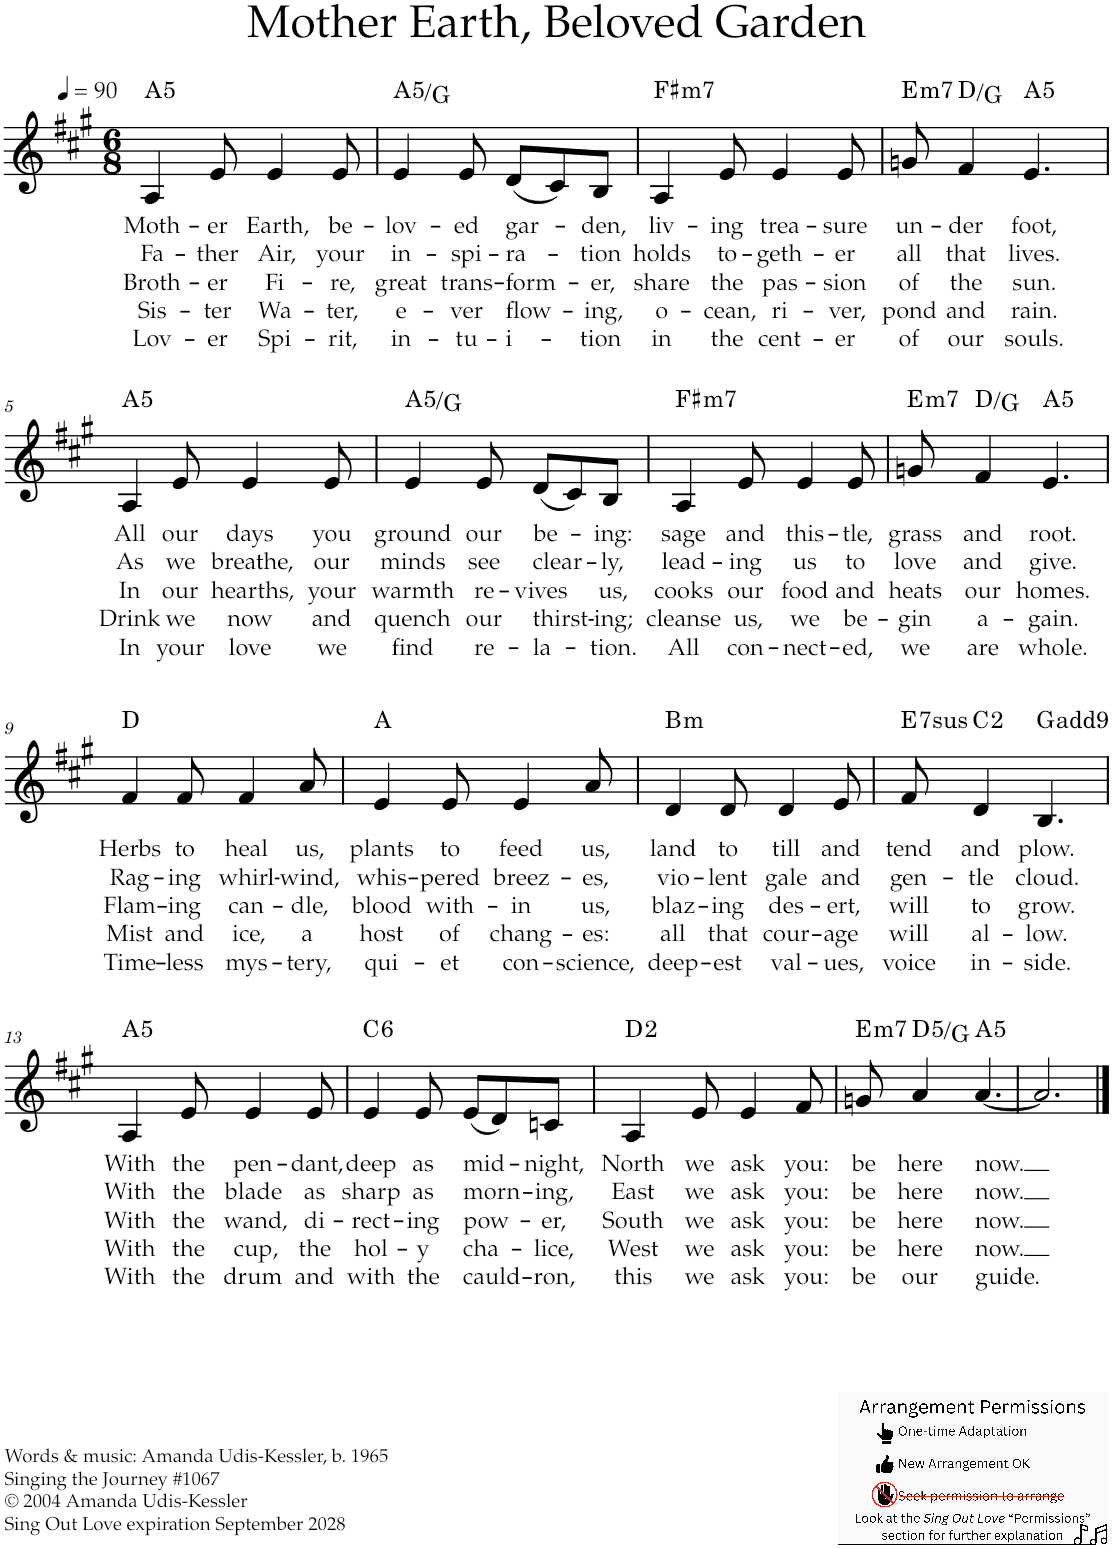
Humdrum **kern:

**kern	**text	**text	**text	**text	**text	**harte
*part1	*part1	*part1	*part1	*part1	*part1	*part1
*staff1	*staff1	*staff1	*staff1	*staff1	*staff1	*
*I"Piano	*	*	*	*	*	*
*I'Pno.	*	*	*	*	*	*
*clefG2	*	*	*	*	*	*
*k[f#c#g#]	*	*	*	*	*	*
*M6/8	*	*	*	*	*	*
*MM90	*	*	*	*	*	*
=1	=1	=1	=1	=1	=1	=1
!	!LO:LY:b	!LO:LY:b	!LO:LY:b	!LO:LY:b	!LO:LY:b	!LO:H:kt=5
4A/	Moth-	Fa-	Broth-	Sis-	Lov-	A:(1,5)
!	!LO:LY:b	!LO:LY:b	!LO:LY:b	!LO:LY:b	!LO:LY:b	!
8e/	-er	-ther	-er	-ter	-er	.
!	!LO:LY:b	!LO:LY:b	!LO:LY:b	!LO:LY:b	!LO:LY:b	!
4e/	Earth,	Air,	Fi-	Wa-	Spi-	.
!	!LO:LY:b	!LO:LY:b	!LO:LY:b	!LO:LY:b	!LO:LY:b	!
8e/	be-	your	-re,	-ter,	-rit,	.
=2	=2	=2	=2	=2	=2	=2
!	!LO:LY:b	!LO:LY:b	!LO:LY:b	!LO:LY:b	!LO:LY:b	!LO:H:kt=5
4e/	-lov-	in-	great	e-	in-	A:(1,5)/b7
!	!LO:LY:b	!LO:LY:b	!LO:LY:b	!LO:LY:b	!LO:LY:b	!
8e/	-ed	-spi-	trans-	-ver	-tu-	.
!	!LO:LY:b	!LO:LY:b	!LO:LY:b	!LO:LY:b	!LO:LY:b	!
(<8d/L	gar-	-ra-	-form-	flow-	-i-	.
8c#/)	.	.	.	.	.	.
!	!LO:LY:b	!LO:LY:b	!LO:LY:b	!LO:LY:b	!LO:LY:b	!
8B/J	-den,	-tion	-er,	-ing,	-tion	.
=3	=3	=3	=3	=3	=3	=3
!	!LO:LY:b	!LO:LY:b	!LO:LY:b	!LO:LY:b	!LO:LY:b	!LO:H:kt=m7
4A/	liv-	holds	share	o-	in	F#:min7
!	!LO:LY:b	!LO:LY:b	!LO:LY:b	!LO:LY:b	!LO:LY:b	!
8e/	-ing	to-	the	-cean,	the	.
!	!LO:LY:b	!LO:LY:b	!LO:LY:b	!LO:LY:b	!LO:LY:b	!
4e/	trea-	-geth-	pas-	ri-	cent-	.
!	!LO:LY:b	!LO:LY:b	!LO:LY:b	!LO:LY:b	!LO:LY:b	!
8e/	-sure	-er	-sion	-ver,	-er	.
=4	=4	=4	=4	=4	=4	=4
!	!LO:LY:b	!LO:LY:b	!LO:LY:b	!LO:LY:b	!LO:LY:b	!LO:H:kt=m7
8gn/	un-	all	of	pond	of	E:min7
!	!LO:LY:b	!LO:LY:b	!LO:LY:b	!LO:LY:b	!LO:LY:b	!
4f#/	-der	that	the	and	our	D:maj/4
!	!LO:LY:b	!LO:LY:b	!LO:LY:b	!LO:LY:b	!LO:LY:b	!LO:H:kt=5
4.e/	foot,	lives.	sun.	rain.	souls.	A:(1,5)
!!LO:LB:g=z
=5	=5	=5	=5	=5	=5	=5
!	!LO:LY:b	!LO:LY:b	!LO:LY:b	!LO:LY:b	!LO:LY:b	!LO:H:kt=5
4A/	All	As	In	Drink	In	A:(1,5)
!	!LO:LY:b	!LO:LY:b	!LO:LY:b	!LO:LY:b	!LO:LY:b	!
8e/	our	we	our	we	your	.
!	!LO:LY:b	!LO:LY:b	!LO:LY:b	!LO:LY:b	!LO:LY:b	!
4e/	days	breathe,	hearths,	now	love	.
!	!LO:LY:b	!LO:LY:b	!LO:LY:b	!LO:LY:b	!LO:LY:b	!
8e/	you	our	your	and	we	.
=6	=6	=6	=6	=6	=6	=6
!	!LO:LY:b	!LO:LY:b	!LO:LY:b	!LO:LY:b	!LO:LY:b	!LO:H:kt=5
4e/	ground	minds	warmth	quench	find	A:(1,5)/b7
!	!LO:LY:b	!LO:LY:b	!LO:LY:b	!LO:LY:b	!LO:LY:b	!
8e/	our	see	re-	our	re-	.
!	!LO:LY:b	!LO:LY:b	!LO:LY:b	!LO:LY:b	!LO:LY:b	!
(<8d/L	be-	clear-	-vives	thirst-	-la-	.
8c#/)	.	.	.	.	.	.
!	!LO:LY:b	!LO:LY:b	!LO:LY:b	!LO:LY:b	!LO:LY:b	!
8B/J	-ing:	-ly,	us,	-ing;	-tion.	.
=7	=7	=7	=7	=7	=7	=7
!	!LO:LY:b	!LO:LY:b	!LO:LY:b	!LO:LY:b	!LO:LY:b	!LO:H:kt=m7
4A/	sage	lead-	cooks	cleanse	All	F#:min7
!	!LO:LY:b	!LO:LY:b	!LO:LY:b	!LO:LY:b	!LO:LY:b	!
8e/	and	-ing	our	us,	con-	.
!	!LO:LY:b	!LO:LY:b	!LO:LY:b	!LO:LY:b	!LO:LY:b	!
4e/	this-	us	food	we	-nect-	.
!	!LO:LY:b	!LO:LY:b	!LO:LY:b	!LO:LY:b	!LO:LY:b	!
8e/	-tle,	to	and	be-	-ed,	.
=8	=8	=8	=8	=8	=8	=8
!	!LO:LY:b	!LO:LY:b	!LO:LY:b	!LO:LY:b	!LO:LY:b	!LO:H:kt=m7
8gn/	grass	love	heats	-gin	we	E:min7
!	!LO:LY:b	!LO:LY:b	!LO:LY:b	!LO:LY:b	!LO:LY:b	!
4f#/	and	and	our	a-	are	D:maj/4
!	!LO:LY:b	!LO:LY:b	!LO:LY:b	!LO:LY:b	!LO:LY:b	!LO:H:kt=5
4.e/	root.	give.	homes.	-gain.	whole.	A:(1,5)
!!LO:LB:g=z
=9	=9	=9	=9	=9	=9	=9
!	!LO:LY:b	!LO:LY:b	!LO:LY:b	!LO:LY:b	!LO:LY:b	!
4f#/	Herbs	Rag-	Flam-	Mist	Time-	D:maj
!	!LO:LY:b	!LO:LY:b	!LO:LY:b	!LO:LY:b	!LO:LY:b	!
8f#/	to	-ing	-ing	and	-less	.
!	!LO:LY:b	!LO:LY:b	!LO:LY:b	!LO:LY:b	!LO:LY:b	!
4f#/	heal	whirl-	can-	ice,	mys-	.
!	!LO:LY:b	!LO:LY:b	!LO:LY:b	!LO:LY:b	!LO:LY:b	!
8a/	us,	-wind,	-dle,	a	-tery,	.
=10	=10	=10	=10	=10	=10	=10
!	!LO:LY:b	!LO:LY:b	!LO:LY:b	!LO:LY:b	!LO:LY:b	!
4e/	plants	whis-	blood	host	qui-	A:maj
!	!LO:LY:b	!LO:LY:b	!LO:LY:b	!LO:LY:b	!LO:LY:b	!
8e/	to	-pered	with-	of	-et	.
!	!LO:LY:b	!LO:LY:b	!LO:LY:b	!LO:LY:b	!LO:LY:b	!
4e/	feed	breez-	-in	chang-	con-	.
!	!LO:LY:b	!LO:LY:b	!LO:LY:b	!LO:LY:b	!LO:LY:b	!
8a/	us,	-es,	us,	-es:	-science,	.
=11	=11	=11	=11	=11	=11	=11
!	!LO:LY:b	!LO:LY:b	!LO:LY:b	!LO:LY:b	!LO:LY:b	!LO:H:kt=m
4d/	land	vio-	blaz-	all	deep-	B:min
!	!LO:LY:b	!LO:LY:b	!LO:LY:b	!LO:LY:b	!LO:LY:b	!
8d/	to	-lent	-ing	that	-est	.
!	!LO:LY:b	!LO:LY:b	!LO:LY:b	!LO:LY:b	!LO:LY:b	!
4d/	till	gale	des-	cour-	val-	.
!	!LO:LY:b	!LO:LY:b	!LO:LY:b	!LO:LY:b	!LO:LY:b	!
8e/	and	and	-ert,	-age	-ues,	.
=12	=12	=12	=12	=12	=12	=12
!	!LO:LY:b	!LO:LY:b	!LO:LY:b	!LO:LY:b	!LO:LY:b	!LO:H:kt=7sus
8f#/	tend	gen-	will	will	voice	E:sus4(7)
!	!LO:LY:b	!LO:LY:b	!LO:LY:b	!LO:LY:b	!LO:LY:b	!
4d/	and	-tle	to	al-	in-	C:maj(2)
!	!LO:LY:b	!LO:LY:b	!LO:LY:b	!LO:LY:b	!LO:LY:b	!
4.B/	plow.	cloud.	grow.	-low.	-side.	G:maj(9)
!!LO:LB:g=z
=13	=13	=13	=13	=13	=13	=13
!	!LO:LY:b	!LO:LY:b	!LO:LY:b	!LO:LY:b	!LO:LY:b	!LO:H:kt=5
4A/	With	With	With	With	With	A:(1,5)
!	!LO:LY:b	!LO:LY:b	!LO:LY:b	!LO:LY:b	!LO:LY:b	!
8e/	the	the	the	the	the	.
!	!LO:LY:b	!LO:LY:b	!LO:LY:b	!LO:LY:b	!LO:LY:b	!
4e/	pen-	blade	wand,	cup,	drum	.
!	!LO:LY:b	!LO:LY:b	!LO:LY:b	!LO:LY:b	!LO:LY:b	!
8e/	-dant,	as	di-	the	and	.
=14	=14	=14	=14	=14	=14	=14
!	!LO:LY:b	!LO:LY:b	!LO:LY:b	!LO:LY:b	!LO:LY:b	!LO:H:kt=6
4e/	deep	sharp	-rect-	hol-	with	C:maj6
!	!LO:LY:b	!LO:LY:b	!LO:LY:b	!LO:LY:b	!LO:LY:b	!
8e/	as	as	-ing	-y	the	.
!	!LO:LY:b	!LO:LY:b	!LO:LY:b	!LO:LY:b	!LO:LY:b	!
(<8e/L	mid-	morn-	pow-	cha-	cauld-	.
8d/)	.	.	.	.	.	.
!	!LO:LY:b	!LO:LY:b	!LO:LY:b	!LO:LY:b	!LO:LY:b	!
8cn/J	-night,	-ing,	-er,	-lice,	-ron,	.
=15	=15	=15	=15	=15	=15	=15
!	!LO:LY:b	!LO:LY:b	!LO:LY:b	!LO:LY:b	!LO:LY:b	!
4A/	North	East	South	West	this	D:maj(2)
!	!LO:LY:b	!LO:LY:b	!LO:LY:b	!LO:LY:b	!LO:LY:b	!
8e/	we	we	we	we	we	.
!	!LO:LY:b	!LO:LY:b	!LO:LY:b	!LO:LY:b	!LO:LY:b	!
4e/	ask	ask	ask	ask	ask	.
!	!LO:LY:b	!LO:LY:b	!LO:LY:b	!LO:LY:b	!LO:LY:b	!
8f#/	you:	you:	you:	you:	you:	.
=16	=16	=16	=16	=16	=16	=16
!	!LO:LY:b	!LO:LY:b	!LO:LY:b	!LO:LY:b	!LO:LY:b	!LO:H:kt=m7
8gn/	be	be	be	be	be	E:min7
!	!LO:LY:b	!LO:LY:b	!LO:LY:b	!LO:LY:b	!LO:LY:b	!LO:H:kt=5
4a/	here	here	here	here	our	D:(1,5)/4
!	!LO:LY:b	!LO:LY:b	!LO:LY:b	!LO:LY:b	!LO:LY:b	!LO:H:kt=5
[4.a/	now.	now.	now.	now.	guide.	A:(1,5)
=17	=17	=17	=17	=17	=17	=17
2.a/]	.	.	.	.	.	.
==	==	==	==	==	==	==
*-	*-	*-	*-	*-	*-	*-
